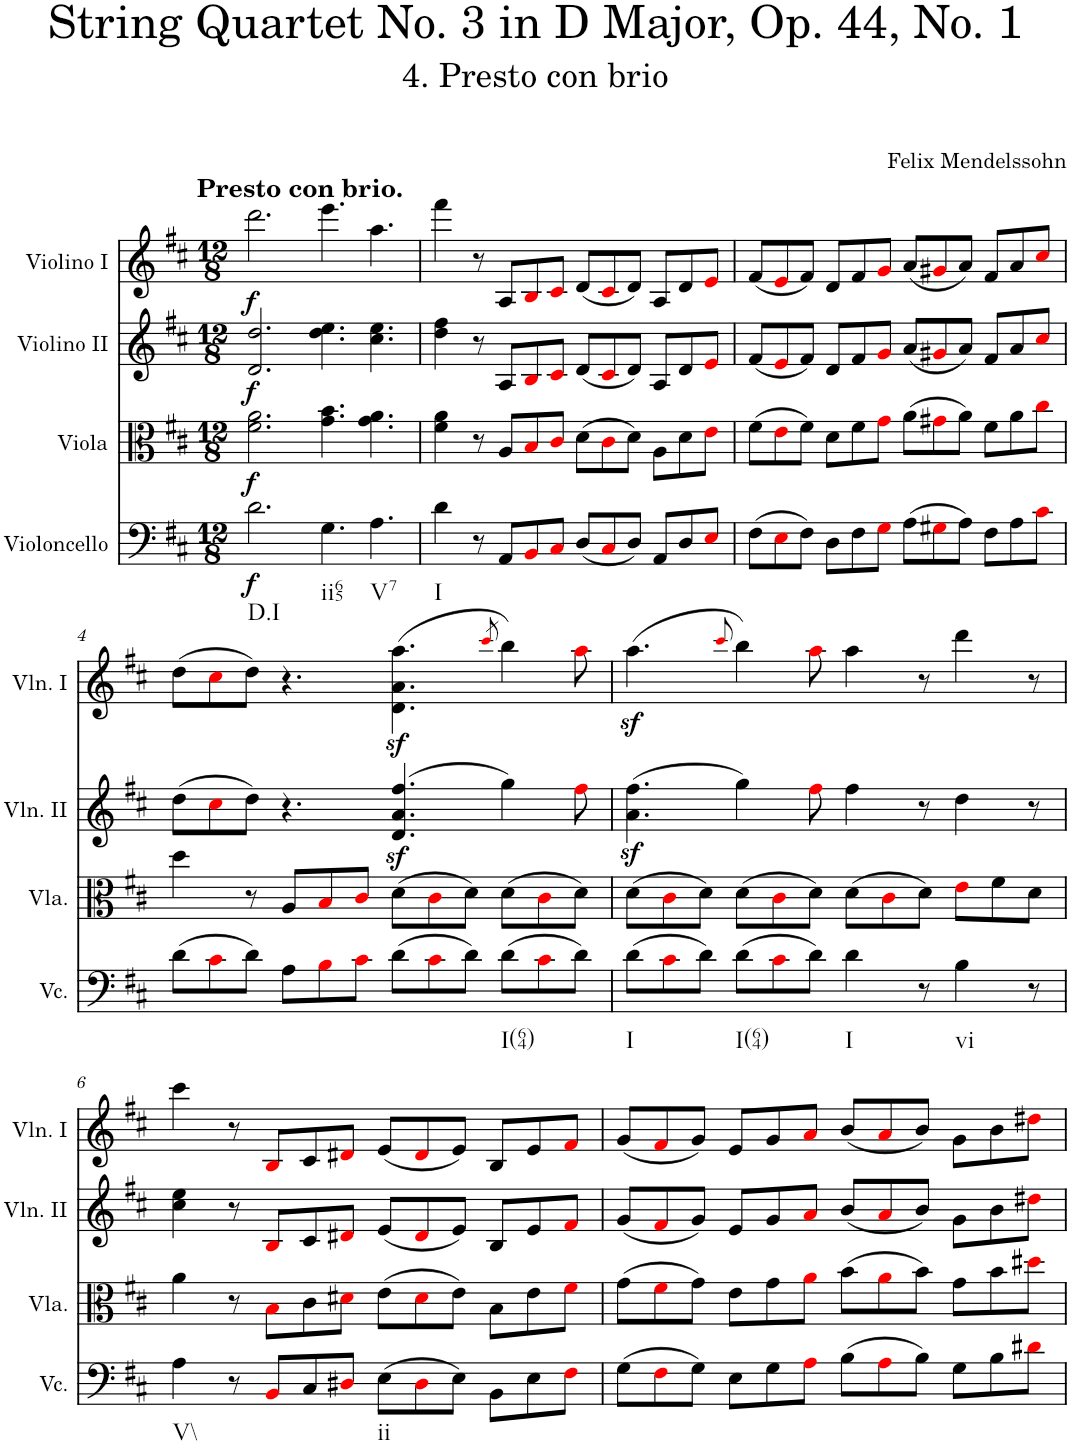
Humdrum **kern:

**kern	**dynam	**kern	**dynam	**kern	**dynam	**kern	**dynam
*part4	*part4	*part3	*part3	*part2	*part2	*part1	*part1
*staff4	*staff4	*staff3	*staff3	*staff2	*staff2	*staff1	*staff1
*I"Violoncello	*	*I"Viola	*	*I"Violino II	*	*I"Violino I	*
*I'Vc.	*	*I'Vla.	*	*I'Vln. II	*	*I'Vln. I	*
*clefF4	*	*clefC3	*	*clefG2	*	*clefG2	*
*k[f#c#]	*	*k[f#c#]	*	*k[f#c#]	*	*k[f#c#]	*
*M12/8	*	*M12/8	*	*M12/8	*	*M12/8	*
=1	=1	=1	=1	=1	=1	=1	=1
!	!	!	!	!	!	!LO:TX:a:B:t=Presto con brio.	!
!LO:TX:b:t=D.I	!	!	!	!	!	!	!
!	!LO:DY:b	!	!LO:DY:b	!	!LO:DY:b	!	!LO:DY:b
2.d\	f	2.f#\ 2.a\	f	2.d/ 2.dd/	f	2.ddd\	f
!LO:TX:b:t=ii65	!	!	!	!	!	!	!
4.G\	.	4.g\ 4.b\	.	4.dd\ 4.ee\	.	4.eee\	.
!LO:TX:b:t=V7	!	!	!	!	!	!	!
4.A\	.	4.g\ 4.a\	.	4.cc#\ 4.ee\	.	4.aa\	.
=2	=2	=2	=2	=2	=2	=2	=2
!LO:TX:b:t=I	!	!	!	!	!	!	!
4d\	.	4f#\ 4a\	.	4dd\ 4ff#\	.	4fff#\	.
8r	.	8r	.	8r	.	8r	.
8AA/L	.	8A/L	.	8A/L	.	8A/L	.
8BBi/	.	8Bi/	.	8Bi/	.	8Bi/	.
8C#i/J	.	8c#i/J	.	8c#i/J	.	8c#i/J	.
(8D/L	.	(8d\L	.	(8d/L	.	(8d/L	.
8C#i/	.	8c#i\	.	8c#i/	.	8c#i/	.
8D/J)	.	8d\J)	.	8d/J)	.	8d/J)	.
8AA/L	.	8A\L	.	8A/L	.	8A/L	.
8D/	.	8d\	.	8d/	.	8d/	.
8Ei/J	.	8ei\J	.	8ei/J	.	8ei/J	.
=3	=3	=3	=3	=3	=3	=3	=3
(8F#\L	.	(8f#\L	.	(8f#/L	.	(8f#/L	.
8Ei\	.	8ei\	.	8ei/	.	8ei/	.
8F#\J)	.	8f#\J)	.	8f#/J)	.	8f#/J)	.
8D\L	.	8d\L	.	8d/L	.	8d/L	.
8F#\	.	8f#\	.	8f#/	.	8f#/	.
8Gi\J	.	8gi\J	.	8gi/J	.	8gi/J	.
(8A\L	.	(8a\L	.	(8a/L	.	(8a/L	.
8G#Xi\	.	8g#Xi\	.	8g#Xi/	.	8g#Xi/	.
8A\J)	.	8a\J)	.	8a/J)	.	8a/J)	.
8F#\L	.	8f#\L	.	8f#/L	.	8f#/L	.
8A\	.	8a\	.	8a/	.	8a/	.
8c#i\J	.	8cc#i\J	.	8cc#i/J	.	8cc#i/J	.
!!LO:LB:g=z
=4	=4	=4	=4	=4	=4	=4	=4
(8d\L	.	4dd\	.	(8dd\L	.	(8dd\L	.
8c#i\	.	.	.	8cc#i\	.	8cc#i\	.
8d\J)	.	8r	.	8dd\J)	.	8dd\J)	.
8A\L	.	8A/L	.	4.r	.	4.r	.
8Bi\	.	8Bi/	.	.	.	.	.
8c#i\J	.	8c#i/J	.	.	.	.	.
(8d\L	.	(8d\L	.	(4.d/z< 4.a/z< 4.ff#/z<	.	(4.d\z< 4.a\z< 4.aa\z<	.
8c#i\	.	8c#i\	.	.	.	.	.
8d\J)	.	8d\J)	.	.	.	.	.
.	.	.	.	.	.	8qccc#i/	.
!LO:TX:b:t=I(64)	!	!	!	!	!	!	!
(8d\L	.	(8d\L	.	4gg\)	.	4bb\)	.
8c#i\	.	8c#i\	.	.	.	.	.
8d\J)	.	8d\J)	.	8ff#i\	.	8aai\	.
=5	=5	=5	=5	=5	=5	=5	=5
!LO:TX:b:t=I	!	!	!	!	!	!	!
(8d\L	.	(8d\L	.	(4.a\z< 4.ff#\z<	.	(4.aaz<\	.
8c#i\	.	8c#i\	.	.	.	.	.
8d\J)	.	8d\J)	.	.	.	.	.
.	.	.	.	.	.	8qccc#i/	.
!LO:TX:b:t=I(64)	!	!	!	!	!	!	!
(8d\L	.	(8d\L	.	4gg\)	.	4bb\)	.
8c#i\	.	8c#i\	.	.	.	.	.
8d\J)	.	8d\J)	.	8ff#i\	.	8aai\	.
!LO:TX:b:t=I	!	!	!	!	!	!	!
4d\	.	(8d\L	.	4ff#\	.	4aa\	.
.	.	8c#i\	.	.	.	.	.
8r	.	8d\J)	.	8r	.	8r	.
!LO:TX:b:t=vi	!	!	!	!	!	!	!
4B\	.	8ei\L	.	4dd\	.	4ddd\	.
.	.	8f#\	.	.	.	.	.
8r	.	8d\J	.	8r	.	8r	.
!!LO:LB:g=z
=6	=6	=6	=6	=6	=6	=6	=6
!LO:TX:b:t=V\\	!	!	!	!	!	!	!
4A\	.	4a\	.	4cc#\ 4ee\	.	4ccc#\	.
8r	.	8r	.	8r	.	8r	.
8BBi/L	.	8Bi\L	.	8Bi/L	.	8Bi/L	.
8C#/	.	8c#\	.	8c#/	.	8c#/	.
8D#Xi/J	.	8d#Xi\J	.	8d#Xi/J	.	8d#Xi/J	.
!LO:TX:b:t=ii	!	!	!	!	!	!	!
(8E\L	.	(8e\L	.	(8e/L	.	(8e/L	.
8D#i\	.	8d#i\	.	8d#i/	.	8d#i/	.
8E\J)	.	8e\J)	.	8e/J)	.	8e/J)	.
8BB\L	.	8B\L	.	8B/L	.	8B/L	.
8E\	.	8e\	.	8e/	.	8e/	.
8F#i\J	.	8f#i\J	.	8f#i/J	.	8f#i/J	.
=7	=7	=7	=7	=7	=7	=7	=7
(8G\L	.	(8g\L	.	(8g/L	.	(8g/L	.
8F#i\	.	8f#i\	.	8f#i/	.	8f#i/	.
8G\J)	.	8g\J)	.	8g/J)	.	8g/J)	.
8E\L	.	8e\L	.	8e/L	.	8e/L	.
8G\	.	8g\	.	8g/	.	8g/	.
8Ai\J	.	8ai\J	.	8ai/J	.	8ai/J	.
(8B\L	.	(8b\L	.	(8b/L	.	(8b/L	.
8Ai\	.	8ai\	.	8ai/	.	8ai/	.
8B\J)	.	8b\J)	.	8b/J)	.	8b/J)	.
8G\L	.	8g\L	.	8g\L	.	8g\L	.
8B\	.	8b\	.	8b\	.	8b\	.
8d#Xi\J	.	8dd#Xi\J	.	8dd#Xi\J	.	8dd#Xi\J	.
=	=	=	=	=	=	=	=
*-	*-	*-	*-	*-	*-	*-	*-
